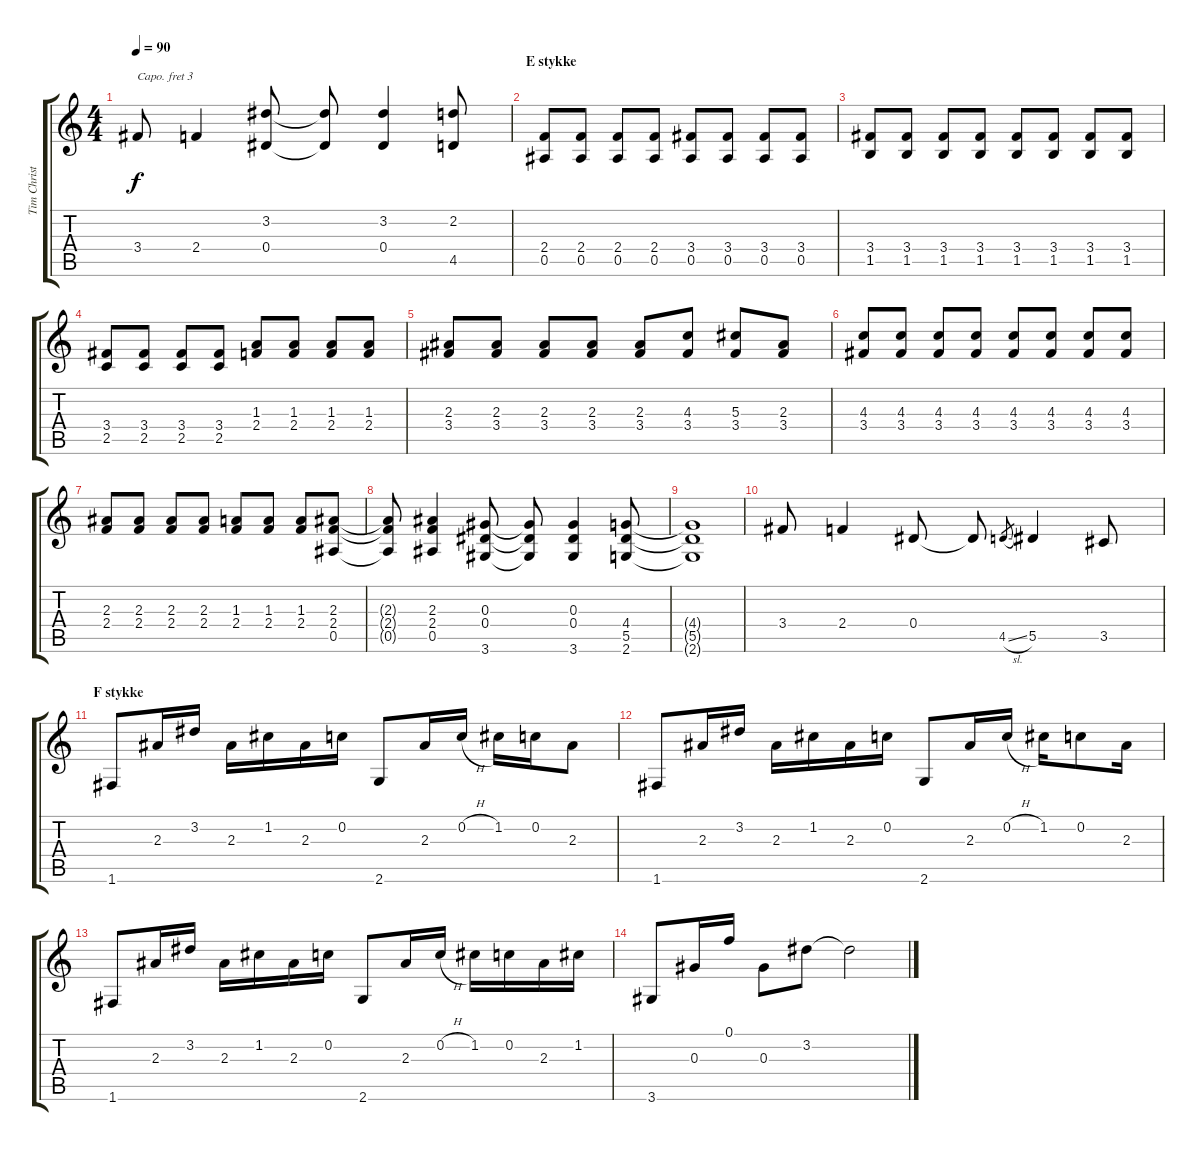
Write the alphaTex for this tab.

\track ("Tim Christensen (Guitar 1)" "Tim Christ") {instrument electricguitarclean}
\staff {score tabs}
\capo 3
\tuning (D4 A3 F3 C3 G2 D2) {hide}
\ts (4 4)
\tempo 90
\clef g2
\ks c
3.4.8{dy f} 2.4.4 (3.2 0.4).8 (3.2{t} 0.4{t}).8 (3.2 0.4).4 (2.2 4.5).8 |
\section ("" "E stykke")
(2.4 0.5).8 (2.4 0.5).8 (2.4 0.5).8 (2.4 0.5).8 (3.4 0.5).8 (3.4 0.5).8 (3.4 0.5).8 (3.4 0.5).8 |
(3.4 1.5).8 (3.4 1.5).8 (3.4 1.5).8 (3.4 1.5).8 (3.4 1.5).8 (3.4 1.5).8 (3.4 1.5).8 (3.4 1.5).8 |
(3.4 2.5).8 (3.4 2.5).8 (3.4 2.5).8 (3.4 2.5).8 (1.3 2.4).8 (1.3 2.4).8 (1.3 2.4).8 (1.3 2.4).8 |
(2.3 3.4).8 (2.3 3.4).8 (2.3 3.4).8 (2.3 3.4).8 (2.3 3.4).8 (4.3 3.4).8 (5.3 3.4).8 (2.3 3.4).8 |
(4.3 3.4).8 (4.3 3.4).8 (4.3 3.4).8 (4.3 3.4).8 (4.3 3.4).8 (4.3 3.4).8 (4.3 3.4).8 (4.3 3.4).8 |
(2.3 2.4).8 (2.3 2.4).8 (2.3 2.4).8 (2.3 2.4).8 (1.3 2.4).8 (1.3 2.4).8 (1.3 2.4).8 (2.3 2.4 0.5).8 |
(2.3{t} 2.4{t} 0.5{t}).8 (2.3 2.4 0.5).4 (0.3 0.4 3.6).8 (0.3{t} 0.4{t} 3.6{t}).8 (0.3 0.4 3.6).4 (4.4 5.5 2.6).8 |
(4.4{t} 5.5{t} 2.6{t}).1 |
3.4.8 2.4.4 0.4.8 0.4{t}.8 4.5{sl}.8{gr} 5.5.4 3.5.8 |
\section ("" "F stykke")
1.6.8 2.3.16 3.2.16 2.3.16 1.2.16 2.3.16 0.2.16 2.6.8 2.3.16 0.2{h}.16 1.2.16 0.2.16 2.3.8 |
1.6.8 2.3.16 3.2.16 2.3.16 1.2.16 2.3.16 0.2.16 2.6.8 2.3.16 0.2{h}.16 1.2.16 0.2.8 2.3.16 |
1.6.8 2.3.16 3.2.16 2.3.16 1.2.16 2.3.16 0.2.16 2.6.8 2.3.16 0.2{h}.16 1.2.16 0.2.16 2.3.16 1.2.16 |
3.6.8 0.3.16 0.1.16 0.3.8 3.2.8 3.2{t}.2
